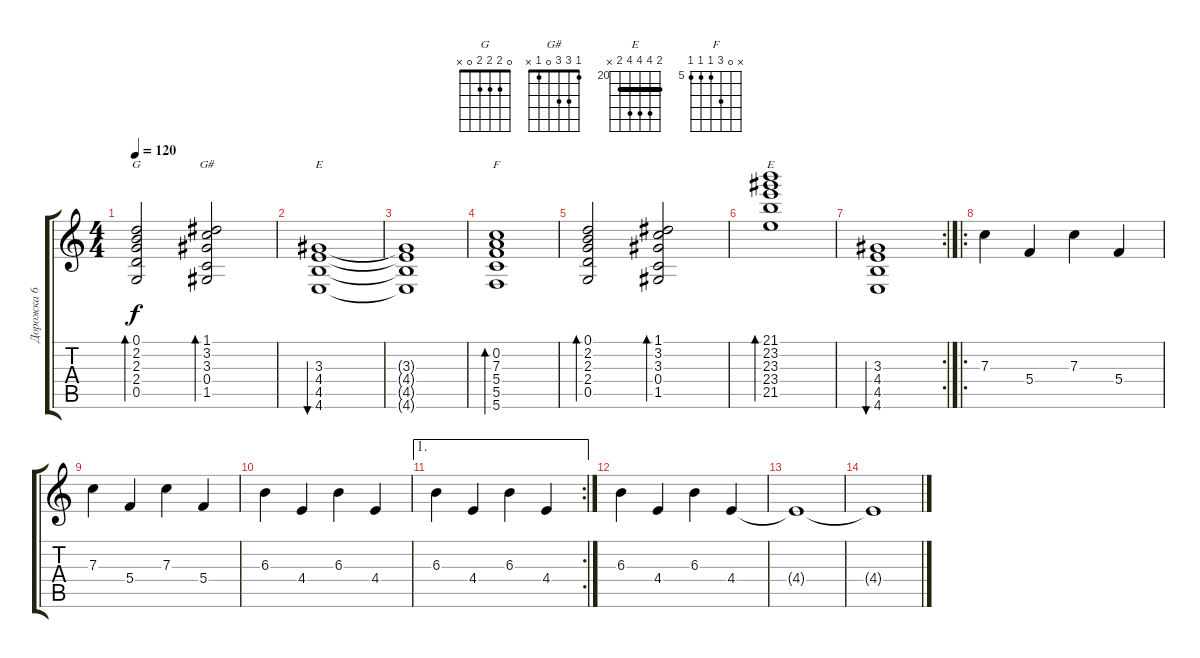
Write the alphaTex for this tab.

\track ("Дорожка 6" "Дорожка 6") {instrument electricguitarclean}
\staff {score tabs}
\tuning (D4 A3 F3 C3 G2 C2) {hide}
\chord ("G" 0 2 2 2 0 x)
\chord ("G#" 1 3 3 0 1 x)
\chord ("E" x x 3 4 4 4)
\chord ("F" x 0 7 5 5 5) {firstfret 5}
\chord ("E" 21 23 23 23 21 x) {firstfret 20 barre 21}
\ts (4 4)
\tempo 120
\clef g2
\ks c
(0.1 2.2 2.3 2.4 0.5).2{bd 480 ch "G" dy f} (1.1 3.2 3.3 0.4 1.5).2{bd 480 ch "G#"} |
(3.3 4.4 4.5 4.6).1{bu 480 ch "E"} |
(3.3{t} 4.4{t} 4.5{t} 4.6{t}).1 |
(0.2 7.3 5.4 5.5 5.6).1{bd 480 ch "F"} |
(0.1 2.2 2.3 2.4 0.5).2{bd 480} (1.1 3.2 3.3 0.4 1.5).2{bd 480} |
(21.1 23.2 23.3 23.4 21.5).1{bd 480 ch "E"} |
\rc 2
(3.3 4.4 4.5 4.6).1{bu 480} |
\ro
7.3.4 5.4.4 7.3.4 5.4.4 |
7.3.4 5.4.4 7.3.4 5.4.4 |
6.3.4 4.4.4 6.3.4 4.4.4 |
\ae 1
\rc 2
6.3.4 4.4.4 6.3.4 4.4.4 |
6.3.4 4.4.4 6.3.4 4.4.4 |
4.4{t}.1 |
4.4{t}.1
